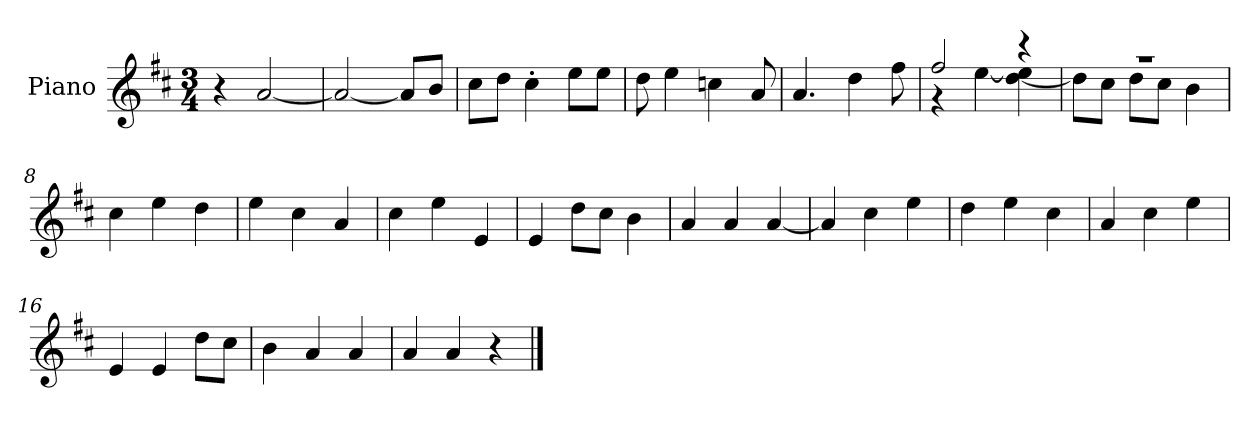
**kern
*part1
*staff1
*I"Piano
*I'P-no
*clefG2
*k[f#c#]
*M3/4
*MM179
=1
4r
[2a/
=2
2a/_
8a/L]
8b/J
=3
8cc#\L
8dd\J
4cc#'\
8ee\L
8ee\J
=4
8dd\
4ee\
4ccn\
8a/
=5
4.a/
4dd\
8ff#\
=6
*^
2ff#/	4r
.	[4ee\
4r	[4dd\ 4ee\]
=7	=7
2.r	8dd\L]
.	8cc#\J
.	8dd\L
.	8cc#\J
.	4b\
*v	*v
=8
4cc#\
4ee\
4dd\
=9
4ee\
4cc#\
4a/
!!LO:LB:g=z
=10
4cc#\
4ee\
4e/
=11
4e/
8dd\L
8cc#\J
4b\
=12
4a/
4a/
[4a/
=13
4a/]
4cc#\
4ee\
=14
4dd\
4ee\
4cc#\
=15
4a/
4cc#\
4ee\
=16
4e/
4e/
8dd\L
8cc#\J
=17
4b\
4a/
4a/
=18
4a/
4a/
4r
==
*-
